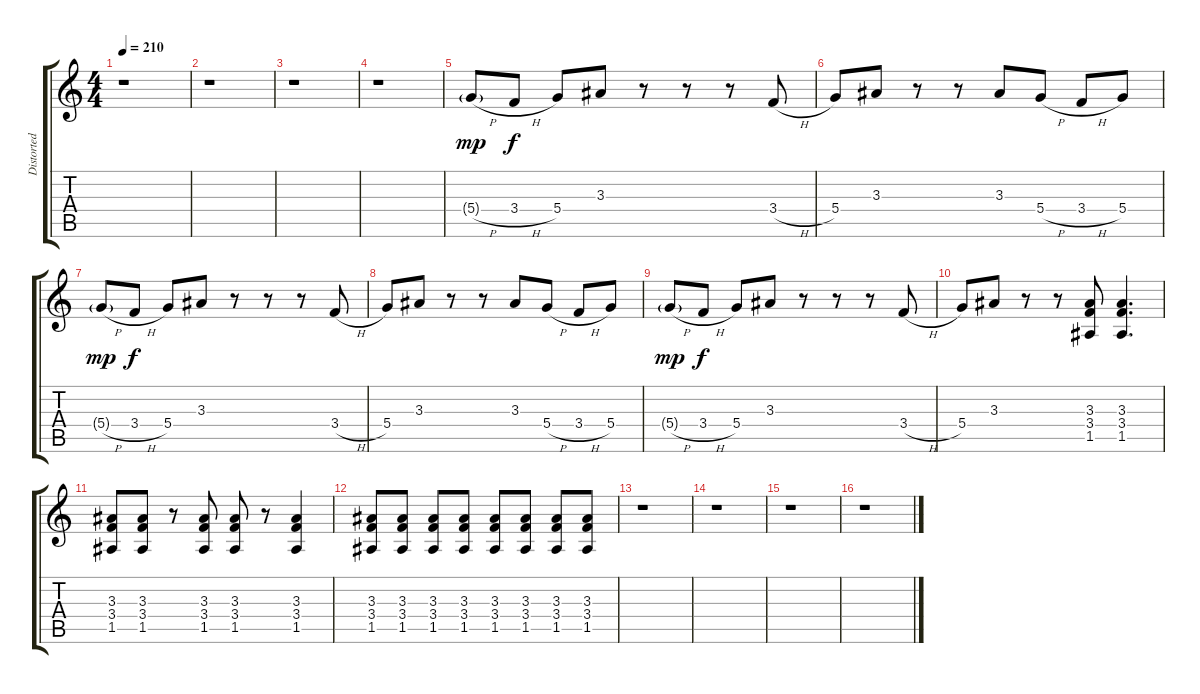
\track ("Distorted Right" "Distorted ") {instrument distortionguitar}
\staff {score tabs}
\tuning (E4 B3 G3 D3 A2 E2) {hide}
\ts (4 4)
\tempo 210
\clef g2
\ks c
r.1{dy f} |
r.1 |
r.1 |
r.1 |
5.4{h g}.8{dy mp} 3.4{h}.8{dy f} 5.4.8 3.3.8 r.8 r.8 r.8 3.4{h}.8 |
5.4.8 3.3.8 r.8 r.8 3.3.8 5.4{h}.8 3.4{h}.8 5.4.8 |
5.4{h g}.8{dy mp} 3.4{h}.8{dy f} 5.4.8 3.3.8 r.8 r.8 r.8 3.4{h}.8 |
5.4.8 3.3.8 r.8 r.8 3.3.8 5.4{h}.8 3.4{h}.8 5.4.8 |
5.4{h g}.8{dy mp} 3.4{h}.8{dy f} 5.4.8 3.3.8 r.8 r.8 r.8 3.4{h}.8 |
5.4.8 3.3.8 r.8 r.8 (3.3 3.4 1.5).8 (3.3 3.4 1.5).4{d} |
(3.3 3.4 1.5).8 (3.3 3.4 1.5).8 r.8 (3.3 3.4 1.5).8 (3.3 3.4 1.5).8 r.8 (3.3 3.4 1.5).4 |
(3.3 3.4 1.5).8 (3.3 3.4 1.5).8 (3.3 3.4 1.5).8 (3.3 3.4 1.5).8 (3.3 3.4 1.5).8 (3.3 3.4 1.5).8 (3.3 3.4 1.5).8 (3.3 3.4 1.5).8 |
r.1 |
r.1 |
r.1 |
r.1
